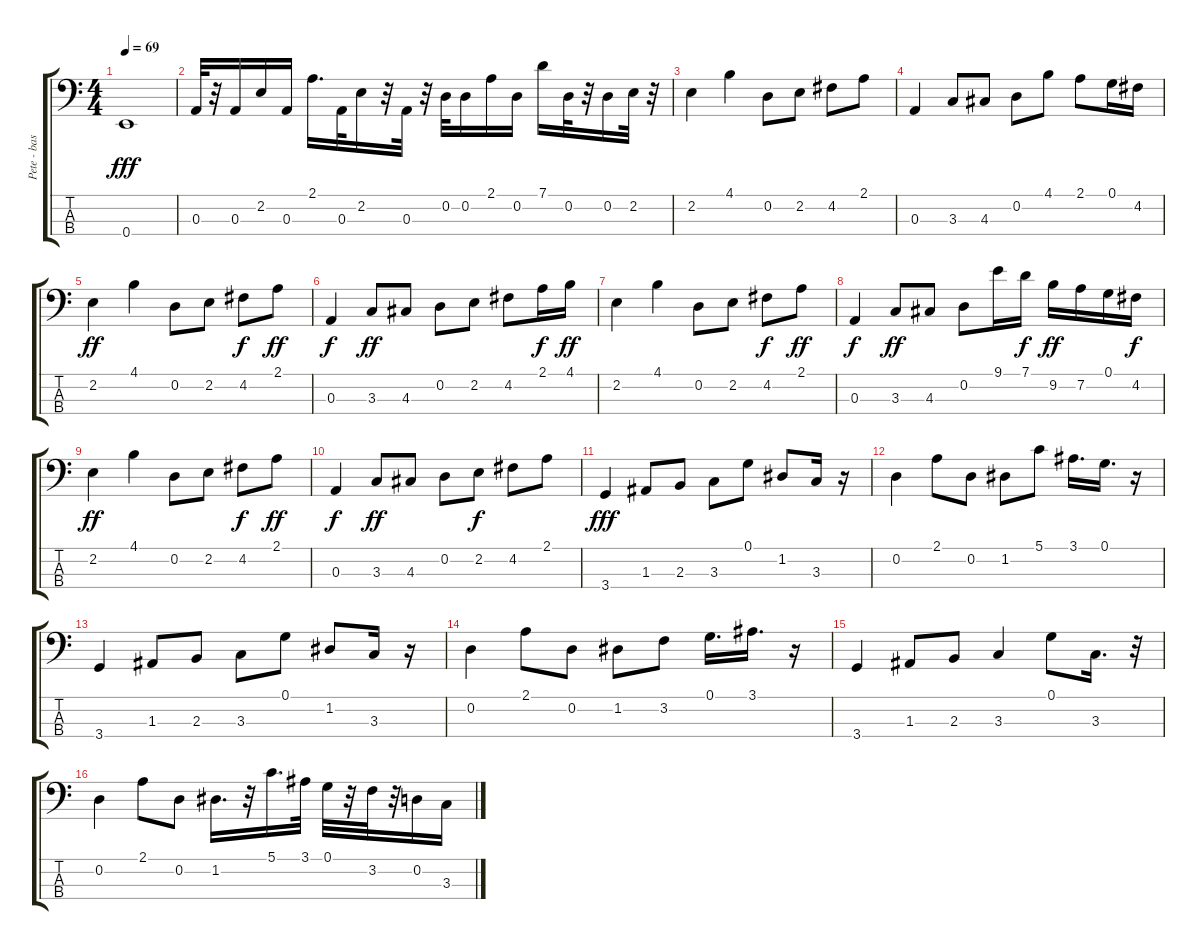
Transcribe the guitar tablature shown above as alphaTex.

\track ("Pete - bass guitar" "Pete - bas") {instrument electricbassfinger}
\staff {score tabs}
\tuning (G2 D2 A1 E1) {hide}
\ts (4 4)
\tempo 69
\clef f4
\ks c
0.4.1{dy fff} |
0.3.32 r.32 0.3.16 2.2.16 0.3.16 2.1.16{d} 0.3.32 2.2.16 r.32 0.3.32 r.32 0.2.32 0.2.16 2.1.16 0.2.16 7.1.16 0.2.32 r.32 0.2.16 2.2.32 r.32 |
2.2.4 4.1.4 0.2.8 2.2.8 4.2.8 2.1.8 |
0.3.4 3.3.8 4.3.8 0.2.8 4.1.8 2.1.8 0.1.16 4.2.16 |
2.2.4{dy ff} 4.1.4 0.2.8 2.2.8 4.2.8{dy f} 2.1.8{dy ff} |
0.3.4{dy f} 3.3.8{dy ff} 4.3.8 0.2.8 2.2.8 4.2.8 2.1.16{dy f} 4.1.16{dy ff} |
2.2.4 4.1.4 0.2.8 2.2.8 4.2.8{dy f} 2.1.8{dy ff} |
0.3.4{dy f} 3.3.8{dy ff} 4.3.8 0.2.8 9.1.16 7.1.16{dy f} 9.2.16{dy ff} 7.2.16 0.1.16 4.2.16{dy f} |
2.2.4{dy ff} 4.1.4 0.2.8 2.2.8 4.2.8{dy f} 2.1.8{dy ff} |
0.3.4{dy f} 3.3.8{dy ff} 4.3.8 0.2.8 2.2.8{dy f} 4.2.8 2.1.8 |
3.4.4{dy fff} 1.3.8 2.3.8 3.3.8 0.1.8 1.2.8 3.3.16 r.16 |
0.2.4 2.1.8 0.2.8 1.2.8 5.1.8 3.1.16{d} 0.1.16{d} r.16 |
3.4.4 1.3.8 2.3.8 3.3.8 0.1.8 1.2.8 3.3.16 r.16 |
0.2.4 2.1.8 0.2.8 1.2.8 3.2.8 0.1.16{d} 3.1.16{d} r.16 |
3.4.4 1.3.8 2.3.8 3.3.4 0.1.8 3.3.16{d} r.32 |
0.2.4 2.1.8 0.2.8 1.2.16{d} r.32 5.1.16{d} 3.1.32 0.1.32 r.32 3.2.32 r.32 0.2.16 3.3.16
